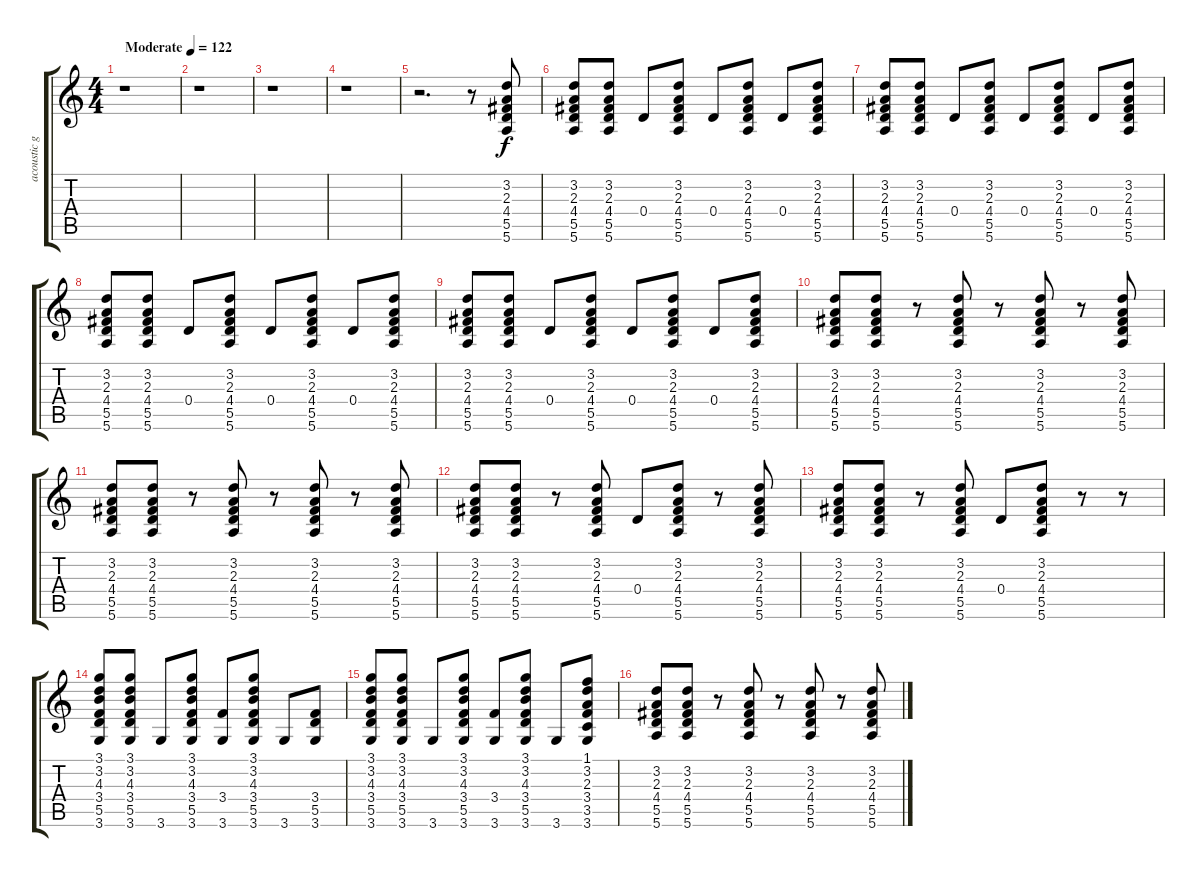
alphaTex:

\track ("acoustic guitar" "acoustic g") {instrument acousticguitarsteel}
\staff {score tabs}
\tuning (E4 B3 G3 D3 A2 E2) {hide}
\ts (4 4)
\tempo (122 "Moderate")
\clef g2
\ks c
r.1{dy f instrument acousticguitarsteel} |
r.1 |
r.1 |
r.1 |
r.2{d} r.8 (3.2 2.3 4.4 5.5 5.6).8 |
(3.2 2.3 4.4 5.5 5.6).8 (3.2 2.3 4.4 5.5 5.6).8 0.4.8 (3.2 2.3 4.4 5.5 5.6).8 0.4.8 (3.2 2.3 4.4 5.5 5.6).8 0.4.8 (3.2 2.3 4.4 5.5 5.6).8 |
(3.2 2.3 4.4 5.5 5.6).8 (3.2 2.3 4.4 5.5 5.6).8 0.4.8 (3.2 2.3 4.4 5.5 5.6).8 0.4.8 (3.2 2.3 4.4 5.5 5.6).8 0.4.8 (3.2 2.3 4.4 5.5 5.6).8 |
(3.2 2.3 4.4 5.5 5.6).8 (3.2 2.3 4.4 5.5 5.6).8 0.4.8 (3.2 2.3 4.4 5.5 5.6).8 0.4.8 (3.2 2.3 4.4 5.5 5.6).8 0.4.8 (3.2 2.3 4.4 5.5 5.6).8 |
(3.2 2.3 4.4 5.5 5.6).8 (3.2 2.3 4.4 5.5 5.6).8 0.4.8 (3.2 2.3 4.4 5.5 5.6).8 0.4.8 (3.2 2.3 4.4 5.5 5.6).8 0.4.8 (3.2 2.3 4.4 5.5 5.6).8 |
(3.2 2.3 4.4 5.5 5.6).8 (3.2 2.3 4.4 5.5 5.6).8 r.8 (3.2 2.3 4.4 5.5 5.6).8 r.8 (3.2 2.3 4.4 5.5 5.6).8 r.8 (3.2 2.3 4.4 5.5 5.6).8 |
(3.2 2.3 4.4 5.5 5.6).8 (3.2 2.3 4.4 5.5 5.6).8 r.8 (3.2 2.3 4.4 5.5 5.6).8 r.8 (3.2 2.3 4.4 5.5 5.6).8 r.8 (3.2 2.3 4.4 5.5 5.6).8 |
(3.2 2.3 4.4 5.5 5.6).8 (3.2 2.3 4.4 5.5 5.6).8 r.8 (3.2 2.3 4.4 5.5 5.6).8 0.4.8 (3.2 2.3 4.4 5.5 5.6).8 r.8 (3.2 2.3 4.4 5.5 5.6).8 |
(3.2 2.3 4.4 5.5 5.6).8 (3.2 2.3 4.4 5.5 5.6).8 r.8 (3.2 2.3 4.4 5.5 5.6).8 0.4.8 (3.2 2.3 4.4 5.5 5.6).8 r.8 r.8 |
(3.1 3.2 4.3 3.4 5.5 3.6).8 (3.1 3.2 4.3 3.4 5.5 3.6).8 3.6.8 (3.1 3.2 4.3 3.4 5.5 3.6).8 (3.4 3.6).8 (3.1 3.2 4.3 3.4 5.5 3.6).8 3.6.8 (3.4 5.5 3.6).8 |
(3.1 3.2 4.3 3.4 5.5 3.6).8 (3.1 3.2 4.3 3.4 5.5 3.6).8 3.6.8 (3.1 3.2 4.3 3.4 5.5 3.6).8 (3.4 3.6).8 (3.1 3.2 4.3 3.4 5.5 3.6).8 3.6.8 (1.1 3.2 2.3 3.4 3.5 3.6).8 |
(3.2 2.3 4.4 5.5 5.6).8 (3.2 2.3 4.4 5.5 5.6).8 r.8 (3.2 2.3 4.4 5.5 5.6).8 r.8 (3.2 2.3 4.4 5.5 5.6).8 r.8 (3.2 2.3 4.4 5.5 5.6).8
